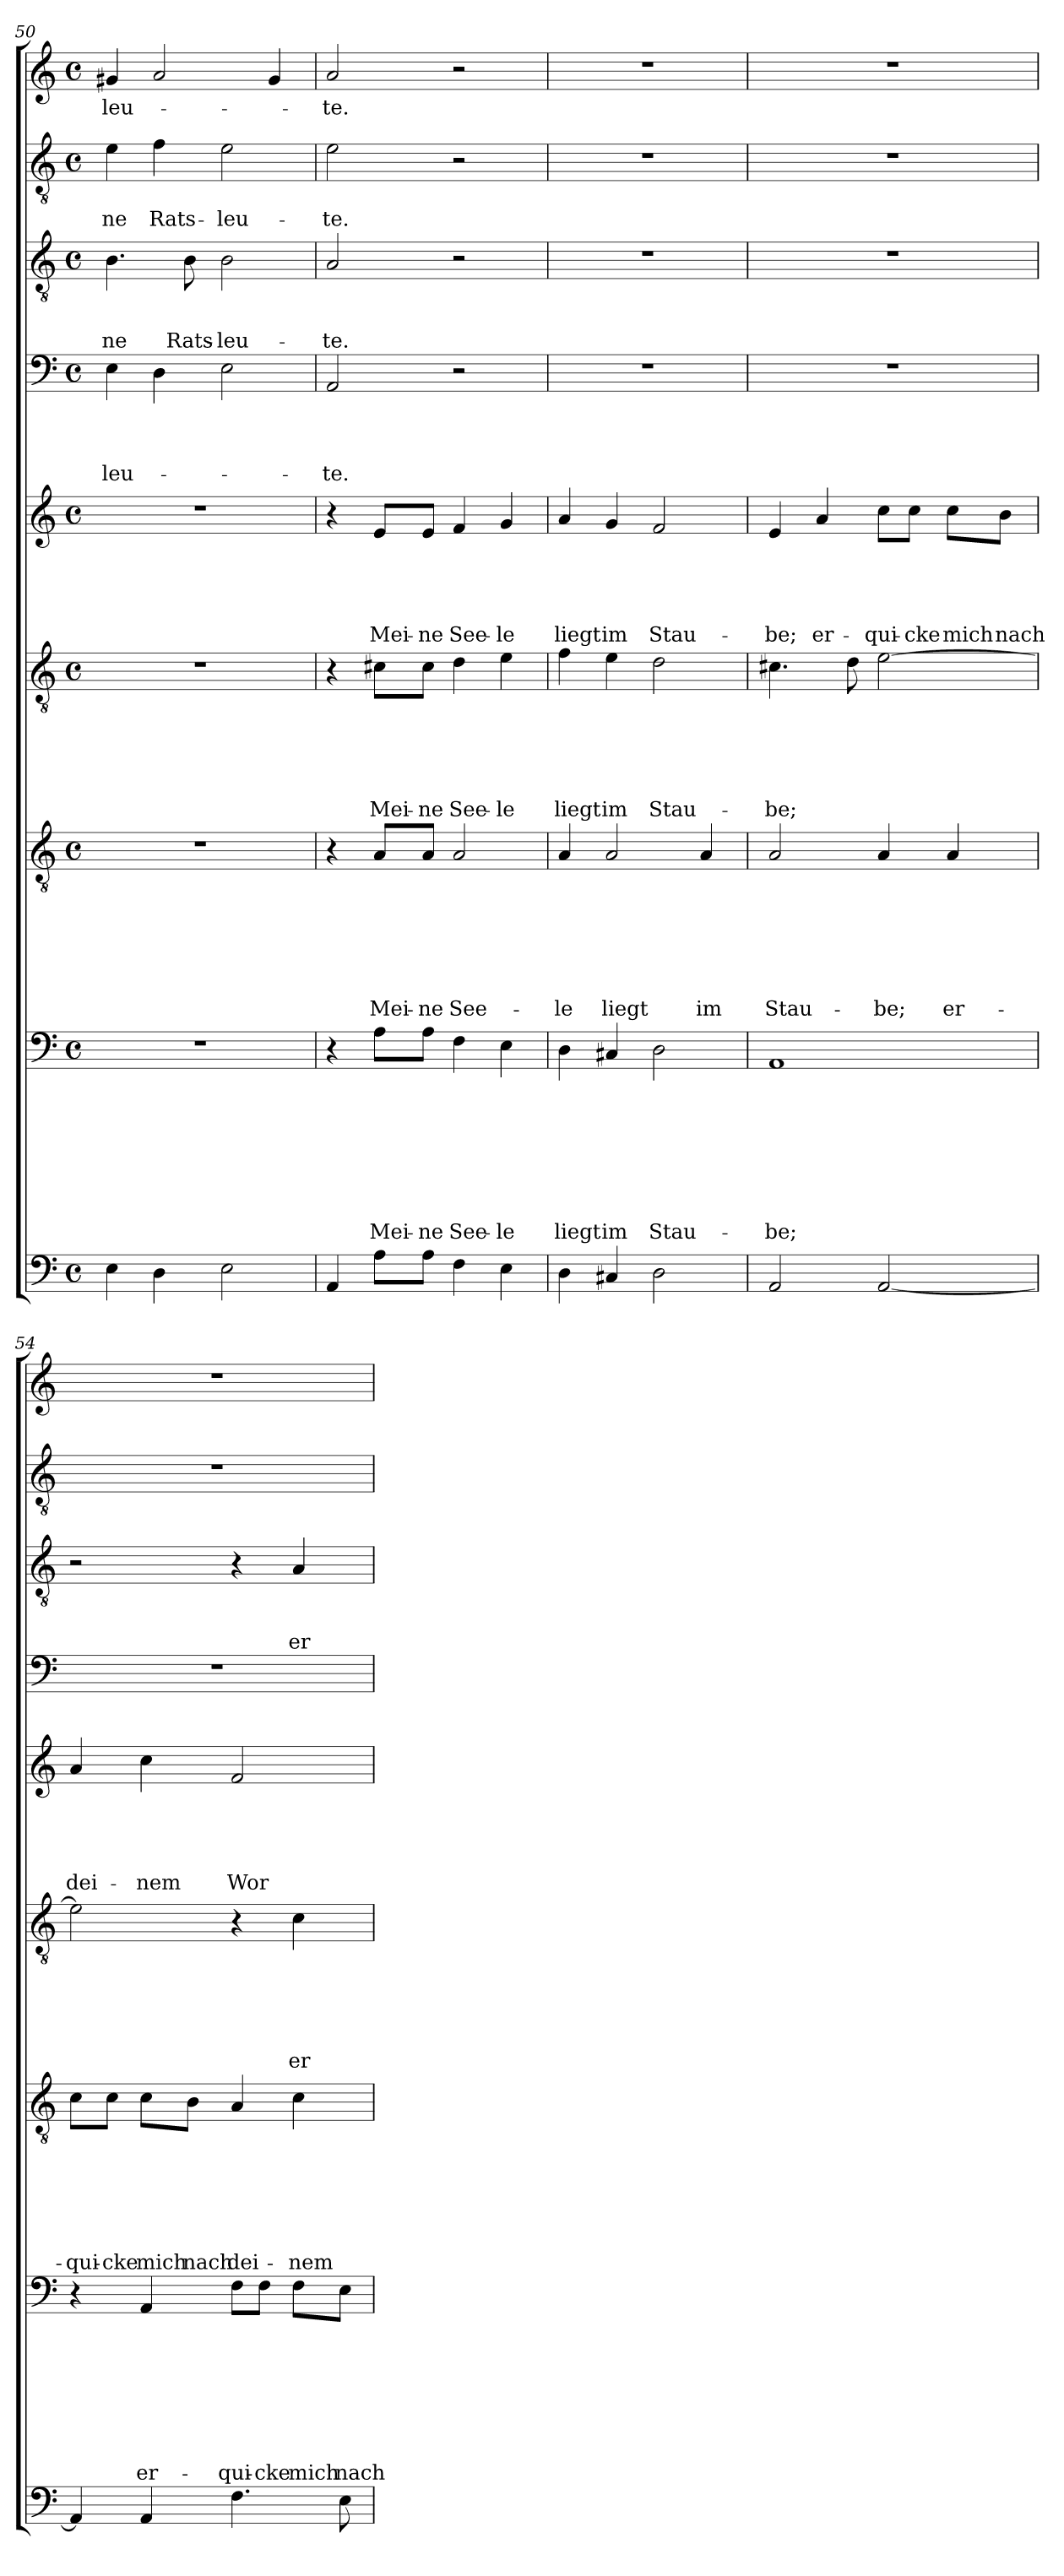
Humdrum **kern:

**kern	**kern	**text	**text	**text	**text	**text	**text	**text	**text	**kern	**text	**text	**text	**text	**text	**text	**text	**kern	**text	**text	**text	**text	**text	**text	**kern	**text	**text	**text	**text	**text	**kern	**text	**text	**text	**text	**kern	**text	**text	**text	**kern	**text	**text	**kern	**text
*part9	*part8	*part8	*part8	*part8	*part8	*part8	*part8	*part8	*part8	*part7	*part7	*part7	*part7	*part7	*part7	*part7	*part7	*part6	*part6	*part6	*part6	*part6	*part6	*part6	*part5	*part5	*part5	*part5	*part5	*part5	*part4	*part4	*part4	*part4	*part4	*part3	*part3	*part3	*part3	*part2	*part2	*part2	*part1	*part1
*staff9	*staff8	*staff8	*staff8	*staff8	*staff8	*staff8	*staff8	*staff8	*staff8	*staff7	*staff7	*staff7	*staff7	*staff7	*staff7	*staff7	*staff7	*staff6	*staff6	*staff6	*staff6	*staff6	*staff6	*staff6	*staff5	*staff5	*staff5	*staff5	*staff5	*staff5	*staff4	*staff4	*staff4	*staff4	*staff4	*staff3	*staff3	*staff3	*staff3	*staff2	*staff2	*staff2	*staff1	*staff1
!!LO:PB:g=z
*clefF4	*clefF4	*	*	*	*	*	*	*	*	*clefGv2	*	*	*	*	*	*	*	*clefGv2	*	*	*	*	*	*	*clefG2	*	*	*	*	*	*clefF4	*	*	*	*	*clefGv2	*	*	*	*clefGv2	*	*	*clefG2	*
*k[]	*k[]	*	*	*	*	*	*	*	*	*k[]	*	*	*	*	*	*	*	*k[]	*	*	*	*	*	*	*k[]	*	*	*	*	*	*k[]	*	*	*	*	*k[]	*	*	*	*k[]	*	*	*k[]	*
*C:	*C:	*	*	*	*	*	*	*	*	*C:	*	*	*	*	*	*	*	*C:	*	*	*	*	*	*	*C:	*	*	*	*	*	*C:	*	*	*	*	*C:	*	*	*	*C:	*	*	*C:	*
*M4/4	*M4/4	*	*	*	*	*	*	*	*	*M4/4	*	*	*	*	*	*	*	*M4/4	*	*	*	*	*	*	*M4/4	*	*	*	*	*	*M4/4	*	*	*	*	*M4/4	*	*	*	*M4/4	*	*	*M4/4	*
*met(c)	*met(c)	*	*	*	*	*	*	*	*	*met(c)	*	*	*	*	*	*	*	*met(c)	*	*	*	*	*	*	*met(c)	*	*	*	*	*	*met(c)	*	*	*	*	*met(c)	*	*	*	*met(c)	*	*	*met(c)	*
=50	=50	=50	=50	=50	=50	=50	=50	=50	=50	=50	=50	=50	=50	=50	=50	=50	=50	=50	=50	=50	=50	=50	=50	=50	=50	=50	=50	=50	=50	=50	=50	=50	=50	=50	=50	=50	=50	=50	=50	=50	=50	=50	=50	=50
!	!	!	!	!	!	!	!	!	!	!	!	!	!	!	!	!	!	!	!	!	!	!	!	!	!	!	!	!	!	!	!	!	!	!	!LO:LY:b	!	!	!	!LO:LY:b	!	!	!LO:LY:b	!	!LO:LY:b
4E\	1r	.	.	.	.	.	.	.	.	1r	.	.	.	.	.	.	.	1r	.	.	.	.	.	.	1r	.	.	.	.	.	4E\	.	.	.	-leu-	4.B\	.	.	-ne	4e\	.	-ne	4g#X/	-leu-
!	!	!	!	!	!	!	!	!	!	!	!	!	!	!	!	!	!	!	!	!	!	!	!	!	!	!	!	!	!	!	!	!	!	!	!	!	!	!	!	!	!	!LO:LY:b	!	!
4D\	.	.	.	.	.	.	.	.	.	.	.	.	.	.	.	.	.	.	.	.	.	.	.	.	.	.	.	.	.	.	4D\	.	.	.	.	.	.	.	.	4f\	.	Rats-	2a/	.
!	!	!	!	!	!	!	!	!	!	!	!	!	!	!	!	!	!	!	!	!	!	!	!	!	!	!	!	!	!	!	!	!	!	!	!	!	!	!	!LO:LY:b	!	!	!	!	!
.	.	.	.	.	.	.	.	.	.	.	.	.	.	.	.	.	.	.	.	.	.	.	.	.	.	.	.	.	.	.	.	.	.	.	.	8B\	.	.	Rats-	.	.	.	.	.
!	!	!	!	!	!	!	!	!	!	!	!	!	!	!	!	!	!	!	!	!	!	!	!	!	!	!	!	!	!	!	!	!	!	!	!	!	!	!	!LO:LY:b	!	!	!LO:LY:b	!	!
2E\	.	.	.	.	.	.	.	.	.	.	.	.	.	.	.	.	.	.	.	.	.	.	.	.	.	.	.	.	.	.	2E\	.	.	.	.	2B\	.	.	-leu-	2e\	.	-leu-	.	.
.	.	.	.	.	.	.	.	.	.	.	.	.	.	.	.	.	.	.	.	.	.	.	.	.	.	.	.	.	.	.	.	.	.	.	.	.	.	.	.	.	.	.	4g#/	.
=51	=51	=51	=51	=51	=51	=51	=51	=51	=51	=51	=51	=51	=51	=51	=51	=51	=51	=51	=51	=51	=51	=51	=51	=51	=51	=51	=51	=51	=51	=51	=51	=51	=51	=51	=51	=51	=51	=51	=51	=51	=51	=51	=51	=51
!	!	!	!	!	!	!	!	!	!	!	!	!	!	!	!	!	!	!	!	!	!	!	!	!	!	!	!	!	!	!	!	!	!	!	!LO:LY:b	!	!	!	!LO:LY:b	!	!	!LO:LY:b	!	!LO:LY:b
4AA/	4r	.	.	.	.	.	.	.	.	4r	.	.	.	.	.	.	.	4r	.	.	.	.	.	.	4r	.	.	.	.	.	2AA/	.	.	.	-te.	2A/	.	.	-te.	2e\	.	-te.	2a/	-te.
!	!	!	!	!	!	!	!	!	!LO:LY:b	!	!	!	!	!	!	!	!LO:LY:b	!	!	!	!	!	!	!LO:LY:b	!	!	!	!	!	!LO:LY:b	!	!	!	!	!	!	!	!	!	!	!	!	!	!
8A\L	8A\L	.	.	.	.	.	.	.	Mei-	8A/L	.	.	.	.	.	.	Mei-	8c#X\L	.	.	.	.	.	Mei-	8e/L	.	.	.	.	Mei-	.	.	.	.	.	.	.	.	.	.	.	.	.	.
!	!	!	!	!	!	!	!	!	!LO:LY:b	!	!	!	!	!	!	!	!LO:LY:b	!	!	!	!	!	!	!LO:LY:b	!	!	!	!	!	!LO:LY:b	!	!	!	!	!	!	!	!	!	!	!	!	!	!
8A\J	8A\J	.	.	.	.	.	.	.	-ne	8A/J	.	.	.	.	.	.	-ne	8c#\J	.	.	.	.	.	-ne	8e/J	.	.	.	.	-ne	.	.	.	.	.	.	.	.	.	.	.	.	.	.
!	!	!	!	!	!	!	!	!	!LO:LY:b	!	!	!	!	!	!	!	!LO:LY:b	!	!	!	!	!	!	!LO:LY:b	!	!	!	!	!	!LO:LY:b	!	!	!	!	!	!	!	!	!	!	!	!	!	!
4F\	4F\	.	.	.	.	.	.	.	See-	2A/	.	.	.	.	.	.	See-	4d\	.	.	.	.	.	See-	4f/	.	.	.	.	See-	2r	.	.	.	.	2r	.	.	.	2r	.	.	2r	.
!	!	!	!	!	!	!	!	!	!LO:LY:b	!	!	!	!	!	!	!	!	!	!	!	!	!	!	!LO:LY:b	!	!	!	!	!	!LO:LY:b	!	!	!	!	!	!	!	!	!	!	!	!	!	!
4E\	4E\	.	.	.	.	.	.	.	-le	.	.	.	.	.	.	.	.	4e\	.	.	.	.	.	-le	4g/	.	.	.	.	-le	.	.	.	.	.	.	.	.	.	.	.	.	.	.
=52	=52	=52	=52	=52	=52	=52	=52	=52	=52	=52	=52	=52	=52	=52	=52	=52	=52	=52	=52	=52	=52	=52	=52	=52	=52	=52	=52	=52	=52	=52	=52	=52	=52	=52	=52	=52	=52	=52	=52	=52	=52	=52	=52	=52
!	!	!	!	!	!	!	!	!	!LO:LY:b	!	!	!	!	!	!	!	!LO:LY:b	!	!	!	!	!	!	!LO:LY:b	!	!	!	!	!	!LO:LY:b	!	!	!	!	!	!	!	!	!	!	!	!	!	!
4D\	4D\	.	.	.	.	.	.	.	liegt	4A/	.	.	.	.	.	.	-le	4f\	.	.	.	.	.	liegt	4a/	.	.	.	.	liegt	1r	.	.	.	.	1r	.	.	.	1r	.	.	1r	.
!	!	!	!	!	!	!	!	!	!LO:LY:b	!	!	!	!	!	!	!	!LO:LY:b	!	!	!	!	!	!	!LO:LY:b	!	!	!	!	!	!LO:LY:b	!	!	!	!	!	!	!	!	!	!	!	!	!	!
4C#X/	4C#X/	.	.	.	.	.	.	.	im	2A/	.	.	.	.	.	.	liegt	4e\	.	.	.	.	.	im	4g/	.	.	.	.	im	.	.	.	.	.	.	.	.	.	.	.	.	.	.
!	!	!	!	!	!	!	!	!	!LO:LY:b	!	!	!	!	!	!	!	!	!	!	!	!	!	!	!LO:LY:b	!	!	!	!	!	!LO:LY:b	!	!	!	!	!	!	!	!	!	!	!	!	!	!
2D\	2D\	.	.	.	.	.	.	.	Stau-	.	.	.	.	.	.	.	.	2d\	.	.	.	.	.	Stau-	2f/	.	.	.	.	Stau-	.	.	.	.	.	.	.	.	.	.	.	.	.	.
!	!	!	!	!	!	!	!	!	!	!	!	!	!	!	!	!	!LO:LY:b	!	!	!	!	!	!	!	!	!	!	!	!	!	!	!	!	!	!	!	!	!	!	!	!	!	!	!
.	.	.	.	.	.	.	.	.	.	4A/	.	.	.	.	.	.	im	.	.	.	.	.	.	.	.	.	.	.	.	.	.	.	.	.	.	.	.	.	.	.	.	.	.	.
=53	=53	=53	=53	=53	=53	=53	=53	=53	=53	=53	=53	=53	=53	=53	=53	=53	=53	=53	=53	=53	=53	=53	=53	=53	=53	=53	=53	=53	=53	=53	=53	=53	=53	=53	=53	=53	=53	=53	=53	=53	=53	=53	=53	=53
!	!	!	!	!	!	!	!	!	!LO:LY:b	!	!	!	!	!	!	!	!LO:LY:b	!	!	!	!	!	!	!LO:LY:b	!	!	!	!	!	!LO:LY:b	!	!	!	!	!	!	!	!	!	!	!	!	!	!
2AA/	1AA	.	.	.	.	.	.	.	-be;	2A/	.	.	.	.	.	.	Stau-	4.c#X\	.	.	.	.	.	-be;	4e/	.	.	.	.	-be;	1r	.	.	.	.	1r	.	.	.	1r	.	.	1r	.
!	!	!	!	!	!	!	!	!	!	!	!	!	!	!	!	!	!	!	!	!	!	!	!	!	!	!	!	!	!	!LO:LY:b	!	!	!	!	!	!	!	!	!	!	!	!	!	!
.	.	.	.	.	.	.	.	.	.	.	.	.	.	.	.	.	.	.	.	.	.	.	.	.	4a/	.	.	.	.	er-	.	.	.	.	.	.	.	.	.	.	.	.	.	.
.	.	.	.	.	.	.	.	.	.	.	.	.	.	.	.	.	.	8d\	.	.	.	.	.	.	.	.	.	.	.	.	.	.	.	.	.	.	.	.	.	.	.	.	.	.
!	!	!	!	!	!	!	!	!	!	!	!	!	!	!	!	!	!LO:LY:b	!	!	!	!	!	!	!	!	!	!	!	!	!LO:LY:b	!	!	!	!	!	!	!	!	!	!	!	!	!	!
[2AA/	.	.	.	.	.	.	.	.	.	4A/	.	.	.	.	.	.	-be;	[2e\	.	.	.	.	.	.	8cc\L	.	.	.	.	-qui-	.	.	.	.	.	.	.	.	.	.	.	.	.	.
!	!	!	!	!	!	!	!	!	!	!	!	!	!	!	!	!	!	!	!	!	!	!	!	!	!	!	!	!	!	!LO:LY:b	!	!	!	!	!	!	!	!	!	!	!	!	!	!
.	.	.	.	.	.	.	.	.	.	.	.	.	.	.	.	.	.	.	.	.	.	.	.	.	8cc\J	.	.	.	.	-cke	.	.	.	.	.	.	.	.	.	.	.	.	.	.
!	!	!	!	!	!	!	!	!	!	!	!	!	!	!	!	!	!LO:LY:b	!	!	!	!	!	!	!	!	!	!	!	!	!LO:LY:b	!	!	!	!	!	!	!	!	!	!	!	!	!	!
.	.	.	.	.	.	.	.	.	.	4A/	.	.	.	.	.	.	er-	.	.	.	.	.	.	.	8cc\L	.	.	.	.	mich	.	.	.	.	.	.	.	.	.	.	.	.	.	.
!	!	!	!	!	!	!	!	!	!	!	!	!	!	!	!	!	!	!	!	!	!	!	!	!	!	!	!	!	!	!LO:LY:b	!	!	!	!	!	!	!	!	!	!	!	!	!	!
.	.	.	.	.	.	.	.	.	.	.	.	.	.	.	.	.	.	.	.	.	.	.	.	.	8b\J	.	.	.	.	nach	.	.	.	.	.	.	.	.	.	.	.	.	.	.
=54	=54	=54	=54	=54	=54	=54	=54	=54	=54	=54	=54	=54	=54	=54	=54	=54	=54	=54	=54	=54	=54	=54	=54	=54	=54	=54	=54	=54	=54	=54	=54	=54	=54	=54	=54	=54	=54	=54	=54	=54	=54	=54	=54	=54
!	!	!	!	!	!	!	!	!	!	!	!	!	!	!	!	!	!LO:LY:b	!	!	!	!	!	!	!	!	!	!	!	!	!LO:LY:b	!	!	!	!	!	!	!	!	!	!	!	!	!	!
4AA/]	4r	.	.	.	.	.	.	.	.	8c\L	.	.	.	.	.	.	-qui-	2e\]	.	.	.	.	.	.	4a/	.	.	.	.	dei-	1r	.	.	.	.	2r	.	.	.	1r	.	.	1r	.
!	!	!	!	!	!	!	!	!	!	!	!	!	!	!	!	!	!LO:LY:b	!	!	!	!	!	!	!	!	!	!	!	!	!	!	!	!	!	!	!	!	!	!	!	!	!	!	!
.	.	.	.	.	.	.	.	.	.	8c\J	.	.	.	.	.	.	-cke	.	.	.	.	.	.	.	.	.	.	.	.	.	.	.	.	.	.	.	.	.	.	.	.	.	.	.
!	!	!	!	!	!	!	!	!	!LO:LY:b	!	!	!	!	!	!	!	!LO:LY:b	!	!	!	!	!	!	!	!	!	!	!	!	!LO:LY:b	!	!	!	!	!	!	!	!	!	!	!	!	!	!
4AA/	4AA/	.	.	.	.	.	.	.	er-	8c\L	.	.	.	.	.	.	mich	.	.	.	.	.	.	.	4cc\	.	.	.	.	-nem	.	.	.	.	.	.	.	.	.	.	.	.	.	.
!	!	!	!	!	!	!	!	!	!	!	!	!	!	!	!	!	!LO:LY:b	!	!	!	!	!	!	!	!	!	!	!	!	!	!	!	!	!	!	!	!	!	!	!	!	!	!	!
.	.	.	.	.	.	.	.	.	.	8B\J	.	.	.	.	.	.	nach	.	.	.	.	.	.	.	.	.	.	.	.	.	.	.	.	.	.	.	.	.	.	.	.	.	.	.
!	!	!	!	!	!	!	!	!	!LO:LY:b	!	!	!	!	!	!	!	!LO:LY:b	!	!	!	!	!	!	!	!	!	!	!	!	!LO:LY:b	!	!	!	!	!	!	!	!	!	!	!	!	!	!
4.F\	8F\L	.	.	.	.	.	.	.	-qui-	4A/	.	.	.	.	.	.	dei-	4r	.	.	.	.	.	.	2f/	.	.	.	.	Wor-	.	.	.	.	.	4r	.	.	.	.	.	.	.	.
!	!	!	!	!	!	!	!	!	!LO:LY:b	!	!	!	!	!	!	!	!	!	!	!	!	!	!	!	!	!	!	!	!	!	!	!	!	!	!	!	!	!	!	!	!	!	!	!
.	8F\J	.	.	.	.	.	.	.	-cke	.	.	.	.	.	.	.	.	.	.	.	.	.	.	.	.	.	.	.	.	.	.	.	.	.	.	.	.	.	.	.	.	.	.	.
!	!	!	!	!	!	!	!	!	!LO:LY:b	!	!	!	!	!	!	!	!LO:LY:b	!	!	!	!	!	!	!LO:LY:b	!	!	!	!	!	!	!	!	!	!	!	!	!	!	!LO:LY:b	!	!	!	!	!
.	8F\L	.	.	.	.	.	.	.	mich	4c\	.	.	.	.	.	.	-nem	4c\	.	.	.	.	.	er-	.	.	.	.	.	.	.	.	.	.	.	4A/	.	.	er-	.	.	.	.	.
!	!	!	!	!	!	!	!	!	!LO:LY:b	!	!	!	!	!	!	!	!	!	!	!	!	!	!	!	!	!	!	!	!	!	!	!	!	!	!	!	!	!	!	!	!	!	!	!
8E\	8E\J	.	.	.	.	.	.	.	nach	.	.	.	.	.	.	.	.	.	.	.	.	.	.	.	.	.	.	.	.	.	.	.	.	.	.	.	.	.	.	.	.	.	.	.
=	=	=	=	=	=	=	=	=	=	=	=	=	=	=	=	=	=	=	=	=	=	=	=	=	=	=	=	=	=	=	=	=	=	=	=	=	=	=	=	=	=	=	=	=
*-	*-	*-	*-	*-	*-	*-	*-	*-	*-	*-	*-	*-	*-	*-	*-	*-	*-	*-	*-	*-	*-	*-	*-	*-	*-	*-	*-	*-	*-	*-	*-	*-	*-	*-	*-	*-	*-	*-	*-	*-	*-	*-	*-	*-
